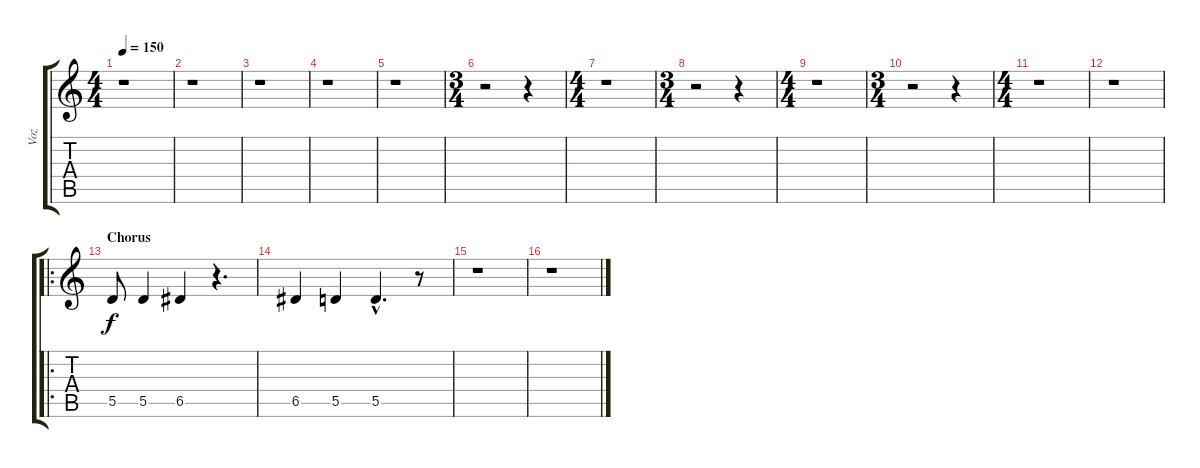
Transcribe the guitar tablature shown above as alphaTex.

\track ("Voz" "Voz") {instrument acousticguitarnylon}
\staff {score tabs}
\tuning (E4 B3 G3 D3 A2 E2) {hide}
\ts (4 4)
\tempo 150
\clef g2
\ks c
r.1{dy f} |
r.1 |
r.1 |
r.1 |
r.1 |
\ts (3 4)
r.2 r.4 |
\ts (4 4)
r.1 |
\ts (3 4)
r.2 r.4 |
\ts (4 4)
r.1 |
\ts (3 4)
r.2 r.4 |
\ts (4 4)
r.1 |
r.1 |
\ro
\section ("" "Chorus")
5.5.8 5.5.4 6.5.4 r.4{d} |
6.5.4 5.5.4 5.5{hac}.4{d} r.8 |
r.1 |
r.1
